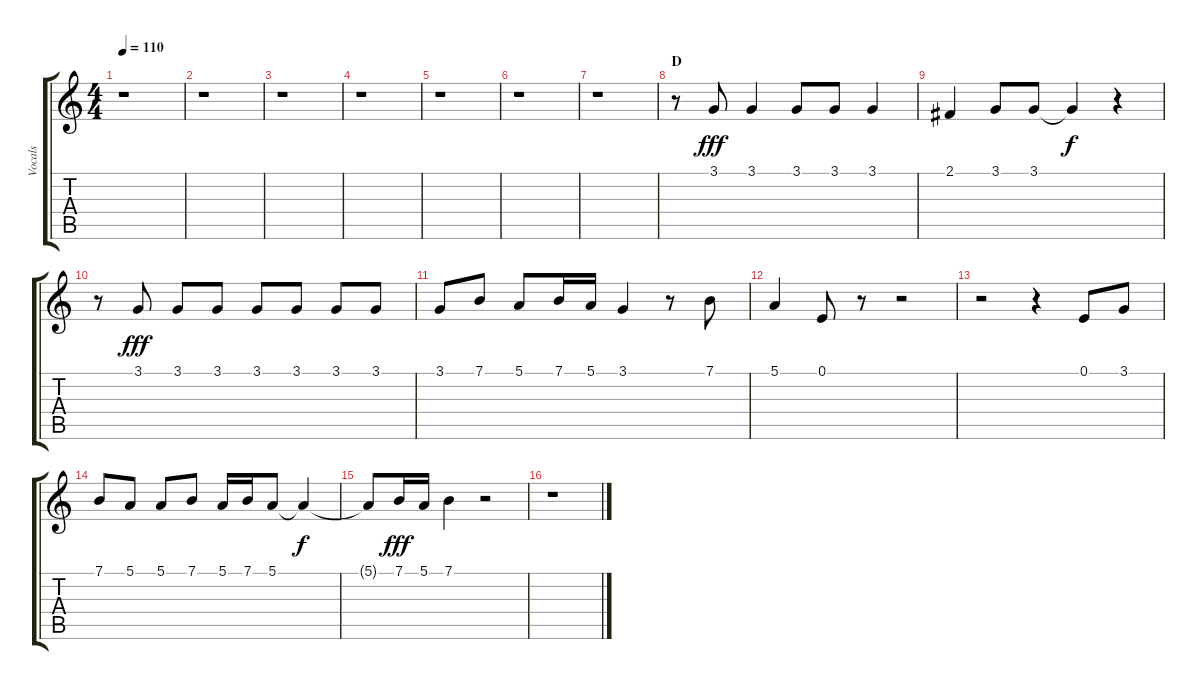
\track ("Vocals" "Vocals") {instrument lead6voice}
\staff {score tabs}
\tuning (E4 B3 G3 D3 A2 E2) {hide}
\ts (4 4)
\tempo 110
\clef g2
\ks c
r.1{dy fff} |
r.1 |
r.1 |
r.1 |
r.1 |
r.1 |
r.1 |
\section ("" "D")
r.8 3.1.8 3.1.4 3.1.8 3.1.8 3.1.4 |
2.1.4 3.1.8 3.1.8 3.1{t}.4{dy f} r.4 |
r.8 3.1.8{dy fff} 3.1.8 3.1.8 3.1.8 3.1.8 3.1.8 3.1.8 |
3.1.8 7.1.8 5.1.8 7.1.16 5.1.16 3.1.4 r.8 7.1.8 |
5.1.4 0.1.8 r.8 r.2 |
r.2 r.4 0.1.8 3.1.8 |
7.1.8 5.1.8 5.1.8 7.1.8 5.1.16 7.1.16 5.1.8 5.1{t}.4{dy f} |
5.1{t}.8 7.1.16{dy fff} 5.1.16 7.1.4 r.2 |
r.1
